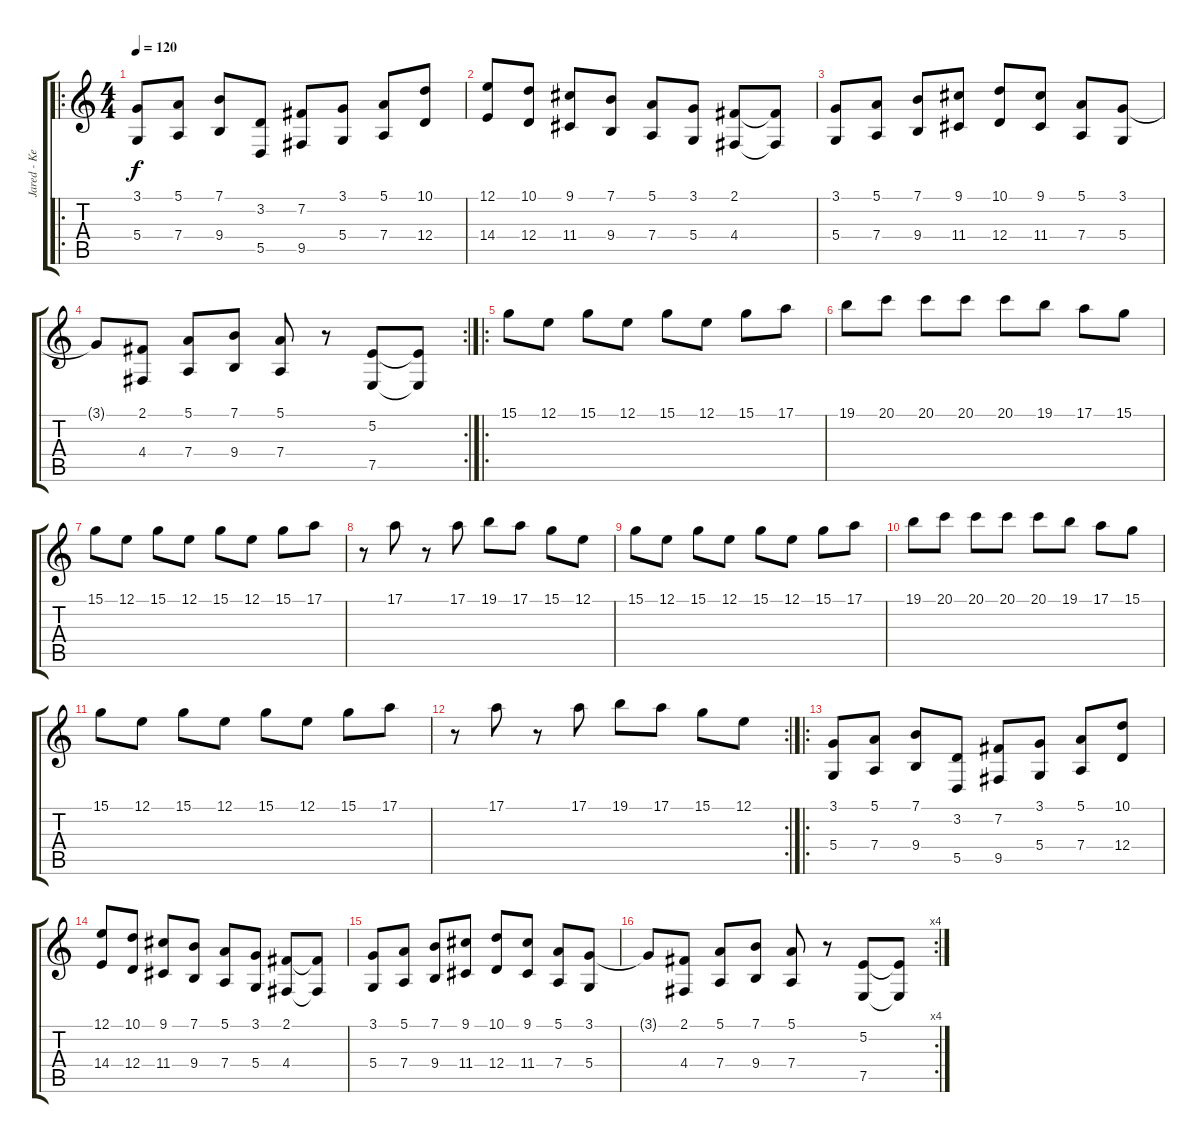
\track ("Jared - Keys" "Jared - Ke") {instrument stringensemble2}
\staff {score tabs}
\tuning (E4 B3 G3 D3 A2 E2) {hide}
\ro
\ts (4 4)
\tempo 120
\clef g2
\ks c
(3.1 5.4).8{dy f volume 9 instrument stringensemble1} (5.1 7.4).8 (7.1 9.4).8 (3.2 5.5).8 (7.2 9.5).8 (3.1 5.4).8 (5.1 7.4).8 (10.1 12.4).8 |
(12.1 14.4).8 (10.1 12.4).8 (9.1 11.4).8 (7.1 9.4).8 (5.1 7.4).8 (3.1 5.4).8 (2.1 4.4).8 (2.1{t} 4.4{t}).8 |
(3.1 5.4).8 (5.1 7.4).8 (7.1 9.4).8 (9.1 11.4).8 (10.1 12.4).8 (9.1 11.4).8 (5.1 7.4).8 (3.1 5.4).8 |
\rc 2
3.1{t}.8 (2.1 4.4).8 (5.1 7.4).8 (7.1 9.4).8 (5.1 7.4).8 r.8 (5.2 7.5).8 (5.2{t} 7.5{t}).8 |
\ro
15.1.8 12.1.8 15.1.8 12.1.8 15.1.8 12.1.8 15.1.8 17.1.8 |
19.1.8 20.1.8 20.1.8 20.1.8 20.1.8 19.1.8 17.1.8 15.1.8 |
15.1.8 12.1.8 15.1.8 12.1.8 15.1.8 12.1.8 15.1.8 17.1.8 |
r.8 17.1.8 r.8 17.1.8 19.1.8 17.1.8 15.1.8 12.1.8 |
15.1.8 12.1.8 15.1.8 12.1.8 15.1.8 12.1.8 15.1.8 17.1.8 |
19.1.8 20.1.8 20.1.8 20.1.8 20.1.8 19.1.8 17.1.8 15.1.8 |
15.1.8 12.1.8 15.1.8 12.1.8 15.1.8 12.1.8 15.1.8 17.1.8 |
\rc 2
r.8 17.1.8 r.8 17.1.8 19.1.8 17.1.8 15.1.8 12.1.8 |
\ro
(3.1 5.4).8{volume 9 instrument stringensemble1} (5.1 7.4).8 (7.1 9.4).8 (3.2 5.5).8 (7.2 9.5).8 (3.1 5.4).8 (5.1 7.4).8 (10.1 12.4).8 |
(12.1 14.4).8 (10.1 12.4).8 (9.1 11.4).8 (7.1 9.4).8 (5.1 7.4).8 (3.1 5.4).8 (2.1 4.4).8 (2.1{t} 4.4{t}).8 |
(3.1 5.4).8 (5.1 7.4).8 (7.1 9.4).8 (9.1 11.4).8 (10.1 12.4).8 (9.1 11.4).8 (5.1 7.4).8 (3.1 5.4).8 |
\rc 4
3.1{t}.8 (2.1 4.4).8 (5.1 7.4).8 (7.1 9.4).8 (5.1 7.4).8 r.8 (5.2 7.5).8 (5.2{t} 7.5{t}).8
